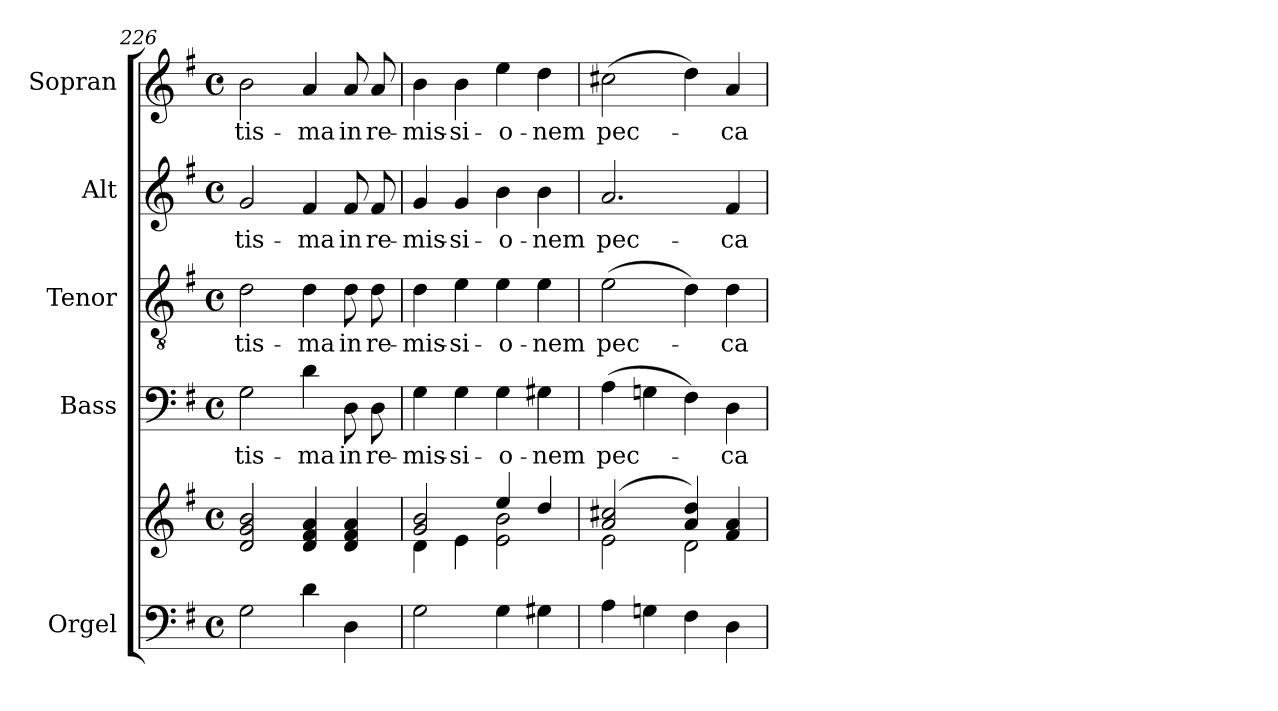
**kern	**kern	**kern	**text	**kern	**text	**kern	**text	**kern	**text
*part5	*part5	*part4	*part4	*part3	*part3	*part2	*part2	*part1	*part1
*staff6	*staff5	*staff4	*staff4	*staff3	*staff3	*staff2	*staff2	*staff1	*staff1
*I"Orgel	*	*I"Bass	*	*I"Tenor	*	*I"Alt	*	*I"Sopran	*
*I'Org.	*	*I'B.	*	*I'T.	*	*I'A.	*	*I'S.	*
*clefF4	*clefG2	*clefF4	*	*clefGv2	*	*clefG2	*	*clefG2	*
*k[f#]	*k[f#]	*k[f#]	*	*k[f#]	*	*k[f#]	*	*k[f#]	*
*G:	*G:	*G:	*	*G:	*	*G:	*	*G:	*
*M4/4	*M4/4	*M4/4	*	*M4/4	*	*M4/4	*	*M4/4	*
*met(c)	*met(c)	*met(c)	*	*met(c)	*	*met(c)	*	*met(c)	*
=226	=226	=226	=226	=226	=226	=226	=226	=226	=226
2G\	2d/ 2g/ 2b/	2G\	-tis-	2d\	-tis-	2g/	-tis-	2b\	-tis-
4d\	4d/ 4f#/ 4a/	4d\	-ma	4d\	-ma	4f#/	-ma	4a/	-ma
4D\	4d/ 4f#/ 4a/	8D\	in	8d\	in	8f#/	in	8a/	in
.	.	8D\	re-	8d\	re-	8f#/	re-	8a/	re-
=227	=227	=227	=227	=227	=227	=227	=227	=227	=227
*	*^	*	*	*	*	*	*	*	*
2G\	2g/ 2b/	4d\	4G\	-mis-	4d\	-mis-	4g/	-mis-	4b\	-mis-
.	.	4e\	4G\	-si-	4e\	-si-	4g/	-si-	4b\	-si-
4G\	4ee/	2e\ 2b\	4G\	-o-	4e\	-o-	4b\	-o-	4ee\	-o-
4G#X\	4dd/	.	4G#X\	-nem	4e\	-nem	4b\	-nem	4dd\	-nem
=228	=228	=228	=228	=228	=228	=228	=228	=228	=228	=228
4A\	(2a/ 2cc#X/	2e\	(4A\	pec-	(2e\	pec-	2.a/	pec-	(2cc#X\	pec-
4Gn\	.	.	4Gn\	.	.	.	.	.	.	.
4F#\	4a/ 4dd/)	2d\	4F#\)	.	4d\)	.	.	.	4dd\)	.
4D\	4f#/ 4a/	.	4D\	-ca-	4d\	-ca-	4f#/	-ca-	4a/	-ca-
*	*v	*v	*	*	*	*	*	*	*	*
=	=	=	=	=	=	=	=	=	=
*-	*-	*-	*-	*-	*-	*-	*-	*-	*-
